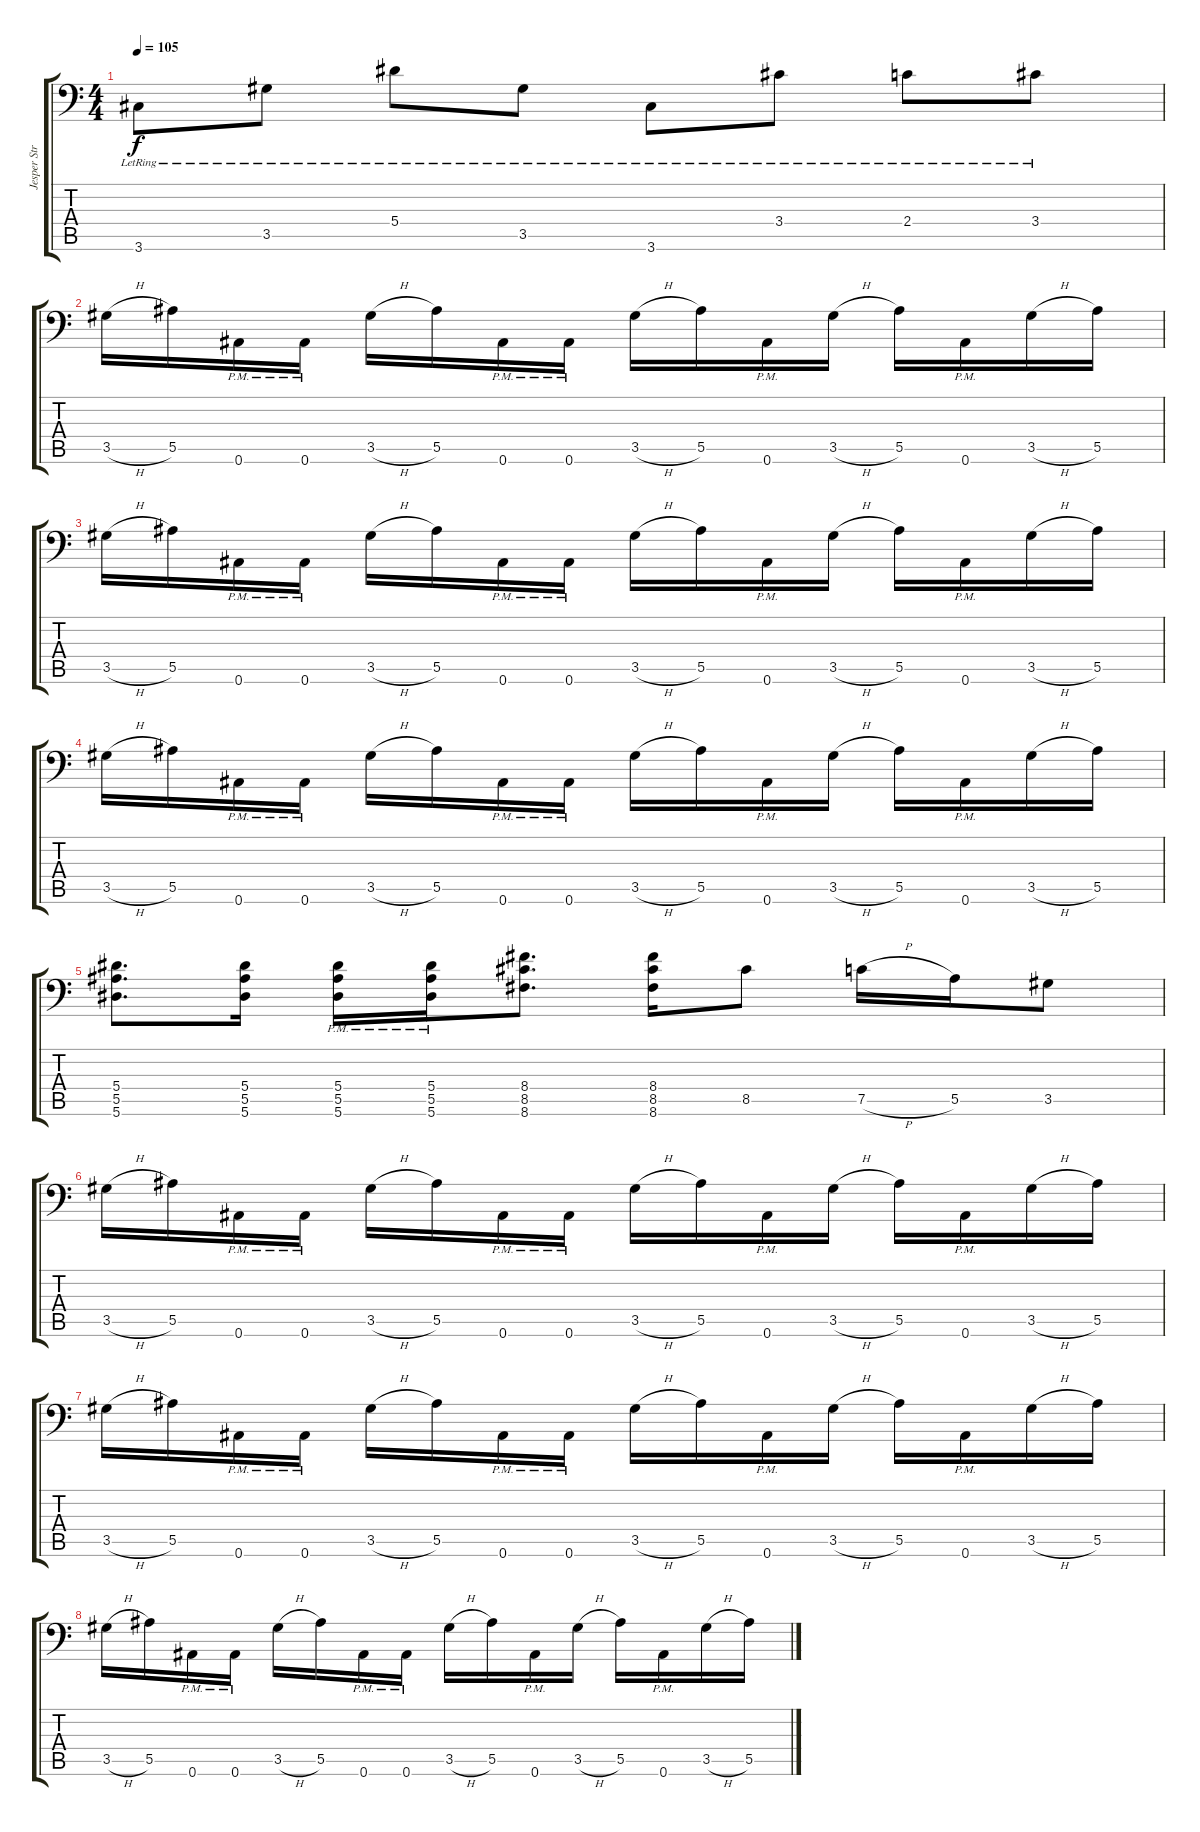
\track ("Jesper Strömblad" "Jesper Str") {instrument distortionguitar}
\staff {score tabs}
\tuning (C4 G3 Eb3 Bb2 F2 Bb1) {hide}
\ts (4 4)
\tempo 105
\clef f4
\ks c
3.6{lr}.8{dy f} 3.5{lr}.8 5.4{lr}.8 3.5{lr}.8 3.6{lr}.8 3.4{lr}.8 2.4{lr}.8 3.4{lr}.8 |
3.5{h}.16{instrument distortionguitar} 5.5.16 0.6{pm}.16 0.6{pm}.16 3.5{h}.16 5.5.16 0.6{pm}.16 0.6{pm}.16 3.5{h}.16 5.5.16 0.6{pm}.16 3.5{h}.16 5.5.16 0.6{pm}.16 3.5{h}.16 5.5.16 |
3.5{h}.16 5.5.16 0.6{pm}.16 0.6{pm}.16 3.5{h}.16 5.5.16 0.6{pm}.16 0.6{pm}.16 3.5{h}.16 5.5.16 0.6{pm}.16 3.5{h}.16 5.5.16 0.6{pm}.16 3.5{h}.16 5.5.16 |
3.5{h}.16 5.5.16 0.6{pm}.16 0.6{pm}.16 3.5{h}.16 5.5.16 0.6{pm}.16 0.6{pm}.16 3.5{h}.16 5.5.16 0.6{pm}.16 3.5{h}.16 5.5.16 0.6{pm}.16 3.5{h}.16 5.5.16 |
(5.4 5.5 5.6).8{d} (5.4 5.5 5.6).16 (5.4{pm} 5.5{pm} 5.6{pm}).16 (5.4{pm} 5.5{pm} 5.6{pm}).16 (8.4 8.5 8.6).8{d} (8.4 8.5 8.6).16 8.5.8 7.5{h}.16 5.5.16 3.5.8 |
3.5{h}.16 5.5.16 0.6{pm}.16 0.6{pm}.16 3.5{h}.16 5.5.16 0.6{pm}.16 0.6{pm}.16 3.5{h}.16 5.5.16 0.6{pm}.16 3.5{h}.16 5.5.16 0.6{pm}.16 3.5{h}.16 5.5.16 |
3.5{h}.16 5.5.16 0.6{pm}.16 0.6{pm}.16 3.5{h}.16 5.5.16 0.6{pm}.16 0.6{pm}.16 3.5{h}.16 5.5.16 0.6{pm}.16 3.5{h}.16 5.5.16 0.6{pm}.16 3.5{h}.16 5.5.16 |
3.5{h}.16 5.5.16 0.6{pm}.16 0.6{pm}.16 3.5{h}.16 5.5.16 0.6{pm}.16 0.6{pm}.16 3.5{h}.16 5.5.16 0.6{pm}.16 3.5{h}.16 5.5.16 0.6{pm}.16 3.5{h}.16 5.5.16
